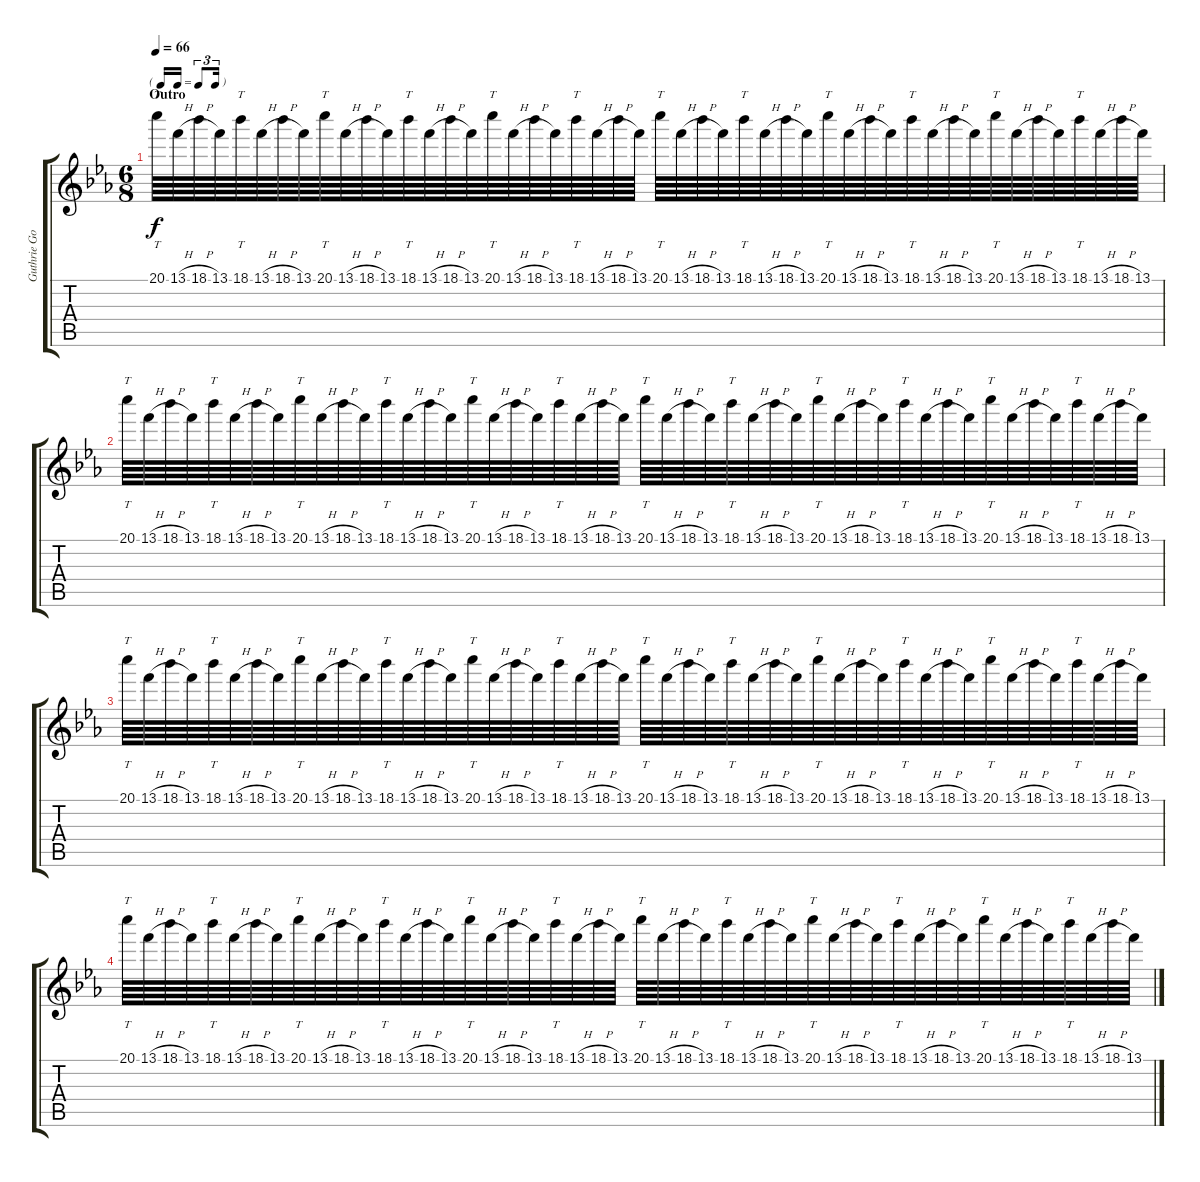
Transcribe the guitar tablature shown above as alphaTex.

\track ("Guthrie Govan, Lead Guitar C" "Guthrie Go") {instrument distortionguitar}
\staff {score tabs}
\tuning (E4 B3 G3 D3 A2 E2) {hide}
\ts (6 8)
\tf triplet16th
\section ("" "Outro")
\tempo 66
\clef g2
\ks cminor
20.1.64{tt dy f} 13.1{h}.64 18.1{h}.64 13.1.64 18.1.64{tt} 13.1{h}.64 18.1{h}.64 13.1.64 20.1.64{tt} 13.1{h}.64 18.1{h}.64 13.1.64 18.1.64{tt} 13.1{h}.64 18.1{h}.64 13.1.64 20.1.64{tt} 13.1{h}.64 18.1{h}.64 13.1.64 18.1.64{tt} 13.1{h}.64 18.1{h}.64 13.1.64 20.1.64{tt} 13.1{h}.64 18.1{h}.64 13.1.64 18.1.64{tt} 13.1{h}.64 18.1{h}.64 13.1.64 20.1.64{tt} 13.1{h}.64 18.1{h}.64 13.1.64 18.1.64{tt} 13.1{h}.64 18.1{h}.64 13.1.64 20.1.64{tt} 13.1{h}.64 18.1{h}.64 13.1.64 18.1.64{tt} 13.1{h}.64 18.1{h}.64 13.1.64 |
20.1.64{tt} 13.1{h}.64 18.1{h}.64 13.1.64 18.1.64{tt} 13.1{h}.64 18.1{h}.64 13.1.64 20.1.64{tt} 13.1{h}.64 18.1{h}.64 13.1.64 18.1.64{tt} 13.1{h}.64 18.1{h}.64 13.1.64 20.1.64{tt} 13.1{h}.64 18.1{h}.64 13.1.64 18.1.64{tt} 13.1{h}.64 18.1{h}.64 13.1.64 20.1.64{tt} 13.1{h}.64 18.1{h}.64 13.1.64 18.1.64{tt} 13.1{h}.64 18.1{h}.64 13.1.64 20.1.64{tt} 13.1{h}.64 18.1{h}.64 13.1.64 18.1.64{tt} 13.1{h}.64 18.1{h}.64 13.1.64 20.1.64{tt} 13.1{h}.64 18.1{h}.64 13.1.64 18.1.64{tt} 13.1{h}.64 18.1{h}.64 13.1.64 |
20.1.64{tt} 13.1{h}.64 18.1{h}.64 13.1.64 18.1.64{tt} 13.1{h}.64 18.1{h}.64 13.1.64 20.1.64{tt} 13.1{h}.64 18.1{h}.64 13.1.64 18.1.64{tt} 13.1{h}.64 18.1{h}.64 13.1.64 20.1.64{tt} 13.1{h}.64 18.1{h}.64 13.1.64 18.1.64{tt} 13.1{h}.64 18.1{h}.64 13.1.64 20.1.64{tt} 13.1{h}.64 18.1{h}.64 13.1.64 18.1.64{tt} 13.1{h}.64 18.1{h}.64 13.1.64 20.1.64{tt} 13.1{h}.64 18.1{h}.64 13.1.64 18.1.64{tt} 13.1{h}.64 18.1{h}.64 13.1.64 20.1.64{tt} 13.1{h}.64 18.1{h}.64 13.1.64 18.1.64{tt} 13.1{h}.64 18.1{h}.64 13.1.64 |
20.1.64{tt} 13.1{h}.64 18.1{h}.64 13.1.64 18.1.64{tt} 13.1{h}.64 18.1{h}.64 13.1.64 20.1.64{tt} 13.1{h}.64 18.1{h}.64 13.1.64 18.1.64{tt} 13.1{h}.64 18.1{h}.64 13.1.64 20.1.64{tt} 13.1{h}.64 18.1{h}.64 13.1.64 18.1.64{tt} 13.1{h}.64 18.1{h}.64 13.1.64 20.1.64{tt} 13.1{h}.64 18.1{h}.64 13.1.64 18.1.64{tt} 13.1{h}.64 18.1{h}.64 13.1.64 20.1.64{tt} 13.1{h}.64 18.1{h}.64 13.1.64 18.1.64{tt} 13.1{h}.64 18.1{h}.64 13.1.64 20.1.64{tt} 13.1{h}.64 18.1{h}.64 13.1.64 18.1.64{tt} 13.1{h}.64 18.1{h}.64 13.1.64
